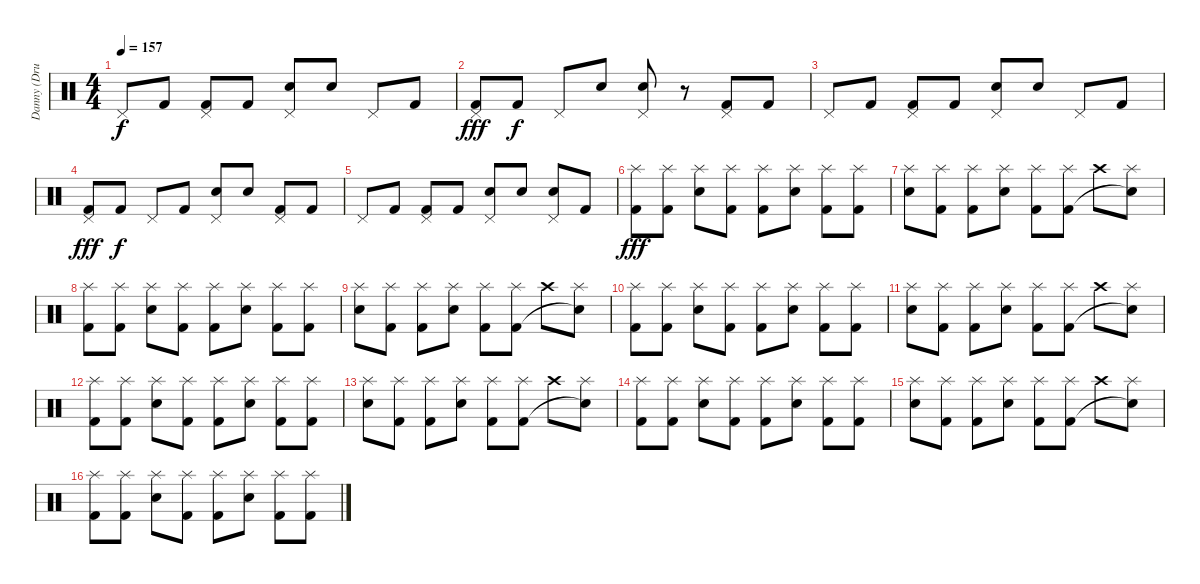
\track ("Danny (Drums)" "Danny (Dru") {instrument percussion}
\staff {score}
\articulation defaults
\ts (4 4)
\tempo 157
\clef neutral
\ks c "Pedal Hi-Hat (hit)".8{dy f} "Kick (hit) 2".8
("Pedal Hi-Hat (hit)" "Kick (hit) 2").8 "Kick (hit) 2".8 ("Pedal Hi-Hat (hit)" "Electric Snare (hit)").8 "Electric Snare (hit)".8 "Pedal Hi-Hat (hit)".8 "Kick (hit) 2".8 |
("Pedal Hi-Hat (hit)" "Kick (hit) 2").8{dy fff} "Kick (hit) 2".8{dy f} "Pedal Hi-Hat (hit)".8 "Electric Snare (hit)".8 ("Pedal Hi-Hat (hit)" "Electric Snare (hit)").8 r.8 ("Pedal Hi-Hat (hit)" "Kick (hit) 2").8 "Kick (hit) 2".8 |
"Pedal Hi-Hat (hit)".8 "Kick (hit) 2".8 ("Pedal Hi-Hat (hit)" "Kick (hit) 2").8 "Kick (hit) 2".8 ("Pedal Hi-Hat (hit)" "Electric Snare (hit)").8 "Electric Snare (hit)".8 "Pedal Hi-Hat (hit)".8 "Kick (hit) 2".8 |
("Pedal Hi-Hat (hit)" "Kick (hit) 2").8{dy fff} "Kick (hit) 2".8{dy f} "Pedal Hi-Hat (hit)".8 "Kick (hit) 2".8 ("Pedal Hi-Hat (hit)" "Electric Snare (hit)").8 "Electric Snare (hit)".8 ("Pedal Hi-Hat (hit)" "Kick (hit) 2").8 "Kick (hit) 2".8 |
"Pedal Hi-Hat (hit)".8 "Kick (hit) 2".8 ("Pedal Hi-Hat (hit)" "Kick (hit) 2").8 "Kick (hit) 2".8 ("Pedal Hi-Hat (hit)" "Electric Snare (hit)").8 "Electric Snare (hit)".8 ("Pedal Hi-Hat (hit)" "Electric Snare (hit)").8 "Kick (hit) 2".8 |
("Splash (hit)" "Kick (hit) 2").8{dy fff volume 14} ("Splash (hit)" "Kick (hit) 2").8 ("Splash (hit)" "Electric Snare (hit)").8 ("Splash (hit)" "Kick (hit) 2").8 ("Splash (hit)" "Kick (hit) 2").8 ("Splash (hit)" "Electric Snare (hit)").8 ("Splash (hit)" "Kick (hit) 2").8 ("Splash (hit)" "Kick (hit) 2").8 |
("Splash (hit)" "Electric Snare (hit)").8 ("Splash (hit)" "Kick (hit) 2").8 ("Splash (hit)" "Kick (hit) 2").8 ("Splash (hit)" "Electric Snare (hit)").8 ("Splash (hit)" "Kick (hit) 2").8 ("Splash (hit)" "Kick (hit) 2").8 "Crash high (hit)".8 ("Splash (hit)" "Snare (hit)"{t}).8 |
("Splash (hit)" "Kick (hit) 2").8{volume 14} ("Splash (hit)" "Kick (hit) 2").8 ("Splash (hit)" "Electric Snare (hit)").8 ("Splash (hit)" "Kick (hit) 2").8 ("Splash (hit)" "Kick (hit) 2").8 ("Splash (hit)" "Electric Snare (hit)").8 ("Splash (hit)" "Kick (hit) 2").8 ("Splash (hit)" "Kick (hit) 2").8 |
("Splash (hit)" "Electric Snare (hit)").8 ("Splash (hit)" "Kick (hit) 2").8 ("Splash (hit)" "Kick (hit) 2").8 ("Splash (hit)" "Electric Snare (hit)").8 ("Splash (hit)" "Kick (hit) 2").8 ("Splash (hit)" "Kick (hit) 2").8 "Crash high (hit)".8 ("Splash (hit)" "Snare (hit)"{t}).8 |
("Splash (hit)" "Kick (hit) 2").8{volume 14} ("Splash (hit)" "Kick (hit) 2").8 ("Splash (hit)" "Electric Snare (hit)").8 ("Splash (hit)" "Kick (hit) 2").8 ("Splash (hit)" "Kick (hit) 2").8 ("Splash (hit)" "Electric Snare (hit)").8 ("Splash (hit)" "Kick (hit) 2").8 ("Splash (hit)" "Kick (hit) 2").8 |
("Splash (hit)" "Electric Snare (hit)").8 ("Splash (hit)" "Kick (hit) 2").8 ("Splash (hit)" "Kick (hit) 2").8 ("Splash (hit)" "Electric Snare (hit)").8 ("Splash (hit)" "Kick (hit) 2").8 ("Splash (hit)" "Kick (hit) 2").8 "Crash high (hit)".8 ("Splash (hit)" "Snare (hit)"{t}).8 |
("Splash (hit)" "Kick (hit) 2").8{volume 14} ("Splash (hit)" "Kick (hit) 2").8 ("Splash (hit)" "Electric Snare (hit)").8 ("Splash (hit)" "Kick (hit) 2").8 ("Splash (hit)" "Kick (hit) 2").8 ("Splash (hit)" "Electric Snare (hit)").8 ("Splash (hit)" "Kick (hit) 2").8 ("Splash (hit)" "Kick (hit) 2").8 |
("Splash (hit)" "Electric Snare (hit)").8 ("Splash (hit)" "Kick (hit) 2").8 ("Splash (hit)" "Kick (hit) 2").8 ("Splash (hit)" "Electric Snare (hit)").8 ("Splash (hit)" "Kick (hit) 2").8 ("Splash (hit)" "Kick (hit) 2").8 "Crash high (hit)".8 ("Splash (hit)" "Snare (hit)"{t}).8 |
("Splash (hit)" "Kick (hit) 2").8{volume 14} ("Splash (hit)" "Kick (hit) 2").8 ("Splash (hit)" "Electric Snare (hit)").8 ("Splash (hit)" "Kick (hit) 2").8 ("Splash (hit)" "Kick (hit) 2").8 ("Splash (hit)" "Electric Snare (hit)").8 ("Splash (hit)" "Kick (hit) 2").8 ("Splash (hit)" "Kick (hit) 2").8 |
("Splash (hit)" "Electric Snare (hit)").8 ("Splash (hit)" "Kick (hit) 2").8 ("Splash (hit)" "Kick (hit) 2").8 ("Splash (hit)" "Electric Snare (hit)").8 ("Splash (hit)" "Kick (hit) 2").8 ("Splash (hit)" "Kick (hit) 2").8 "Crash high (hit)".8 ("Splash (hit)" "Snare (hit)"{t}).8 |
("Splash (hit)" "Kick (hit) 2").8{volume 14} ("Splash (hit)" "Kick (hit) 2").8 ("Splash (hit)" "Electric Snare (hit)").8 ("Splash (hit)" "Kick (hit) 2").8 ("Splash (hit)" "Kick (hit) 2").8 ("Splash (hit)" "Electric Snare (hit)").8 ("Splash (hit)" "Kick (hit) 2").8 ("Splash (hit)" "Kick (hit) 2").8
